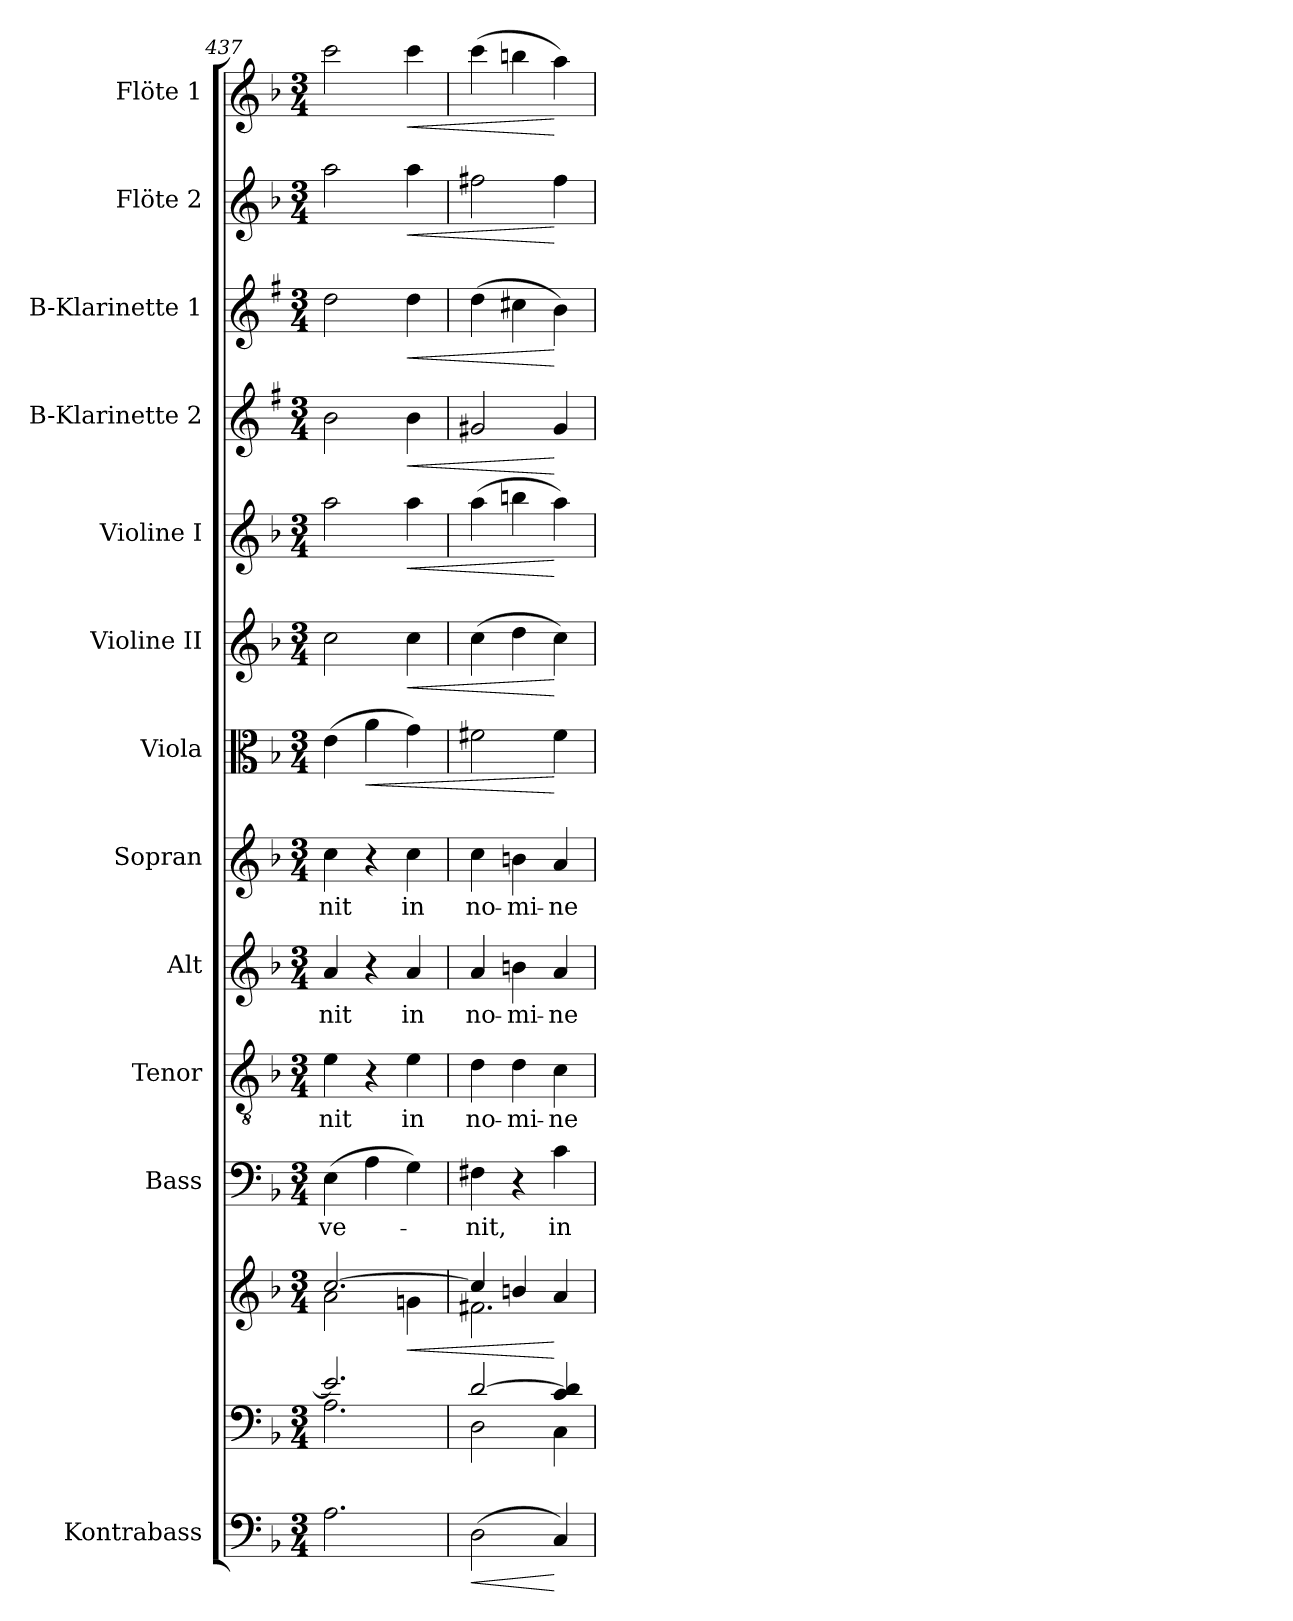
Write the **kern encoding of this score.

**kern	**dynam	**kern	**kern	**dynam	**kern	**text	**kern	**text	**kern	**text	**kern	**text	**kern	**dynam	**kern	**dynam	**kern	**dynam	**kern	**dynam	**kern	**dynam	**kern	**dynam	**kern	**dynam
*part13	*part13	*part12	*part12	*part12	*part11	*part11	*part10	*part10	*part9	*part9	*part8	*part8	*part7	*part7	*part6	*part6	*part5	*part5	*part4	*part4	*part3	*part3	*part2	*part2	*part1	*part1
*staff14	*staff14	*staff13	*staff12	*staff12/13	*staff11	*staff11	*staff10	*staff10	*staff9	*staff9	*staff8	*staff8	*staff7	*staff7	*staff6	*staff6	*staff5	*staff5	*staff4	*staff4	*staff3	*staff3	*staff2	*staff2	*staff1	*staff1
*I"Kontrabass	*	*	*	*	*I"Bass	*	*I"Tenor	*	*I"Alt	*	*I"Sopran	*	*I"Viola	*	*I"Violine II	*	*I"Violine I	*	*I"B-Klarinette 2	*	*I"B-Klarinette 1	*	*I"Flöte 2	*	*I"Flöte 1	*
*I'Kb.	*	*	*	*	*I'B.	*	*I'T.	*	*I'A.	*	*I'S.	*	*I'Vla.	*	*I'Vl. II	*	*I'Vl. I	*	*I'B Kl. 2	*	*I'B Kl. 1	*	*I'Fl. 2	*	*I'Fl. 1	*
*clefF4	*	*clefF4	*clefG2	*	*clefF4	*	*clefGv2	*	*clefG2	*	*clefG2	*	*clefC3	*	*clefG2	*	*clefG2	*	*clefG2	*	*clefG2	*	*clefG2	*	*clefG2	*
*ITrd7c12	*	*	*	*	*	*	*	*	*	*	*	*	*	*	*	*	*	*	*ITrd1c2	*	*ITrd1c2	*	*	*	*	*
*k[b-]	*	*k[b-]	*k[b-]	*	*k[b-]	*	*k[b-]	*	*k[b-]	*	*k[b-]	*	*k[b-]	*	*k[b-]	*	*k[b-]	*	*k[b-]	*	*k[b-]	*	*k[b-]	*	*k[b-]	*
*F:	*	*F:	*F:	*	*F:	*	*F:	*	*F:	*	*F:	*	*F:	*	*F:	*	*F:	*	*F:	*	*F:	*	*F:	*	*F:	*
*M3/4	*	*M3/4	*M3/4	*	*M3/4	*	*M3/4	*	*M3/4	*	*M3/4	*	*M3/4	*	*M3/4	*	*M3/4	*	*M3/4	*	*M3/4	*	*M3/4	*	*M3/4	*
=437	=437	=437	=437	=437	=437	=437	=437	=437	=437	=437	=437	=437	=437	=437	=437	=437	=437	=437	=437	=437	=437	=437	=437	=437	=437	=437
*	*	*^	*^	*	*	*	*	*	*	*	*	*	*	*	*	*	*	*	*	*	*	*	*	*	*	*
!	!	!	!	!	!	!	!	!LO:LY:b	!	!LO:LY:b	!	!LO:LY:b	!	!LO:LY:b	!	!	!	!	!	!	!	!	!	!	!	!	!	!
2.AA\	.	2.e/]	2.A\	[>2.cc/	2a\	.	(>4E\	ve-	4e\	-nit	4a/	-nit	4cc\	-nit	(>4e\	.	2cc\	.	2aa\	.	2a\	.	2cc\	.	2aa\	.	2ccc\	.
!	!	!	!	!	!	!	!	!	!	!	!	!	!	!	!	!LO:HP:b	!	!	!	!	!	!	!	!	!	!	!	!
.	.	.	.	.	.	.	4A\	.	4r	.	4r	.	4r	.	4a\	<	.	.	.	.	.	.	.	.	.	.	.	.
!	!	!	!	!	!	!LO:HP:b	!	!	!	!LO:LY:b	!	!LO:LY:b	!	!LO:LY:b	!	!	!	!LO:HP:b	!	!LO:HP:b	!	!LO:HP:b	!	!LO:HP:b	!	!LO:HP:b	!	!LO:HP:b
.	.	.	.	.	4gn\	<	4G\)	.	4e\	in	4a/	in	4cc\	in	4g\)	.	4cc\	<	4aa\	<	4a\	<	4cc\	<	4aa\	<	4ccc\	<
=438	=438	=438	=438	=438	=438	=438	=438	=438	=438	=438	=438	=438	=438	=438	=438	=438	=438	=438	=438	=438	=438	=438	=438	=438	=438	=438	=438	=438
!	!LO:HP:b	!	!	!	!	!	!	!LO:LY:b	!	!LO:LY:b	!	!LO:LY:b	!	!LO:LY:b	!	!	!	!	!	!	!	!	!	!	!	!	!	!
(>2DD\	<	[>2d/	2D\	4cc/]	2.f#X\	.	4F#X\	-nit,	4d\	no-	4a/	no-	4cc\	no-	2f#X\	.	(>4cc\	.	(>4aa\	.	2f#X/	.	(>4cc\	.	2ff#X\	.	(>4ccc\	.
!	!	!	!	!	!	!	!	!	!	!LO:LY:b	!	!LO:LY:b	!	!LO:LY:b	!	!	!	!	!	!	!	!	!	!	!	!	!	!
.	.	.	.	4bn/	.	.	4r	.	4d\	-mi-	4bn\	-mi-	4bn\	-mi-	.	.	4dd\	.	4bbn\	.	.	.	4bn\	.	.	.	4bbn\	.
!	!	!	!	!	!	!	!	!LO:LY:b	!	!LO:LY:b	!	!LO:LY:b	!	!LO:LY:b	!	!	!	!	!	!	!	!	!	!	!	!	!	!
4CC/)	[	4c/ 4d/]	4C\	4a/	.	[	4c\	in	4c\	-ne	4a/	-ne	4a/	-ne	4f#\	[	4cc\)	[	4aa\)	[	4f#/	[	4a\)	[	4ff#\	[	4aa\)	[
*	*	*v	*v	*	*	*	*	*	*	*	*	*	*	*	*	*	*	*	*	*	*	*	*	*	*	*	*	*
*	*	*	*v	*v	*	*	*	*	*	*	*	*	*	*	*	*	*	*	*	*	*	*	*	*	*	*	*
=	=	=	=	=	=	=	=	=	=	=	=	=	=	=	=	=	=	=	=	=	=	=	=	=	=	=
*-	*-	*-	*-	*-	*-	*-	*-	*-	*-	*-	*-	*-	*-	*-	*-	*-	*-	*-	*-	*-	*-	*-	*-	*-	*-	*-
